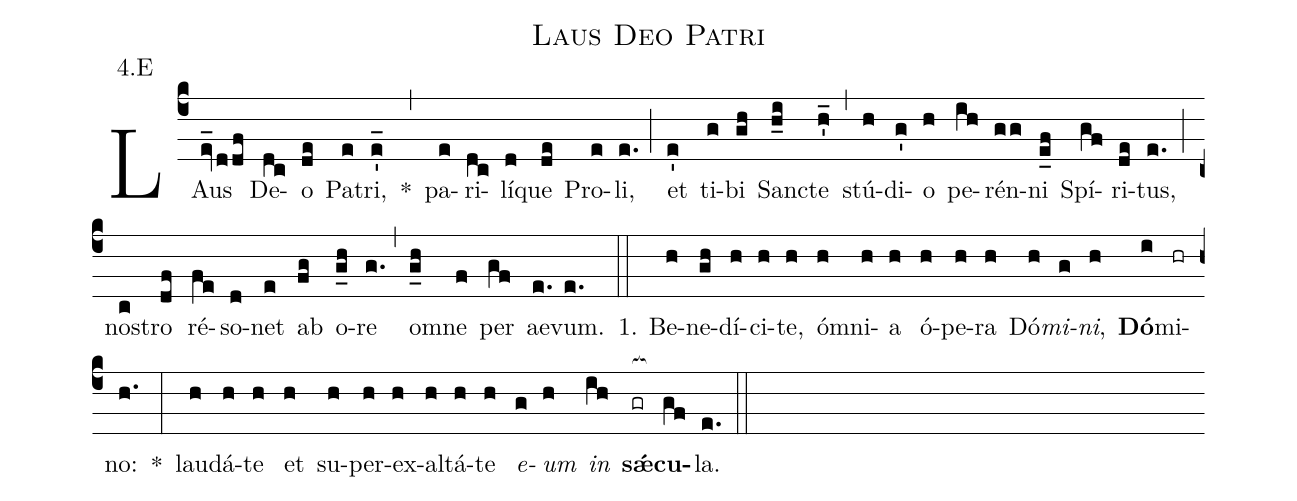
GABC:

name:Laus Deo Patri;
office-part:Antiphona;
mode:4;
annotation: 4.E;
%%
(c4) LAus(ev_ddf) De(dc)o(de) Pa(e)tri,(e'_) *(,) pa(e)ri(dc)lí(d)que(de) Pro(e)li,(e.) (;) et(e') ti(g)bi(gh) San(h_i)cte(h'_) (,) stú(h)di(g')o(h) pe(ih)rén(gg)ni(e_f) Spí(gf)ri(de)tus,(e.) (;) no(c)stro(df) ré(fe)so(d)net(e) ab(fg) o(g_h)re(g.) (,) o(g_h)mne(f) per(gf) ae(e.)vum.(e.) (::)
1. Be(h)ne(gh)dí(h)ci(h)te,(h) óm(h)ni(h)a(h) ó(h)pe(h)ra(h) Dó(h)<i>mi</i>(g)<i>ni</i>,(h) <b>Dó</b>(i)mi(hr)no:(h.) *(:) lau(h)dá(h)te(h) et(h) su(h)per(h)ex(h)al(h)tá(h)te(h) <i>e</i>(g)<i>um</i>(h) <i>in</i>(ih) <b>s<sp>'ae</sp></b>(gr[ocb:1{])<b>cu</b>(gf[ocb:0}])la.(e.) (::)
